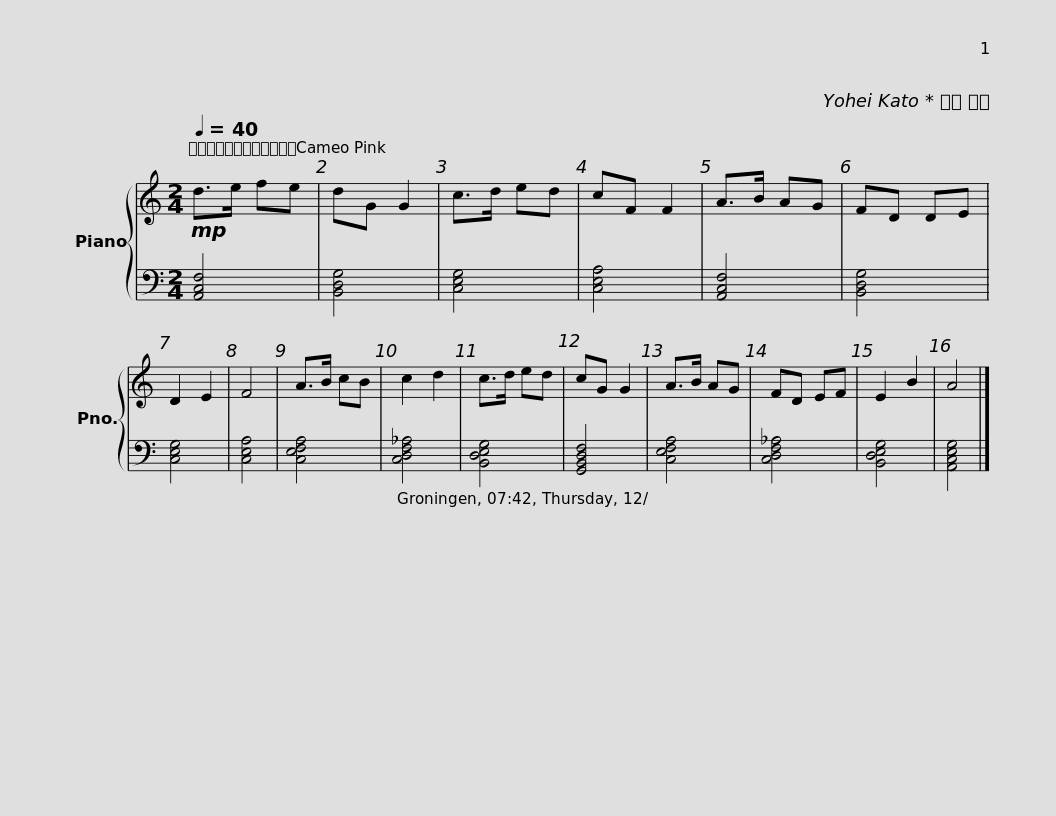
X:1
%%score { 1 | 2 }
L:1/8
Q:1/4=40
M:2/4
I:linebreak $
K:C
V:1 treble
V:2 bass
V:1
!mp! d>e fe | dG G2 | c>d ed | cF F2 | A>B AG | %5
 FD DE | D2 E2 | F4 | A>B cB |$ c2 d2 | %10
 c>d ed | cG G2 | A>B AG | FD EF | E2 B2 | %15
 A4 |] %16
V:2
 [A,,C,F,]4 | [B,,D,G,]4 | [C,E,G,]4 | [C,E,A,]4 | [A,,C,F,]4 | %5
 [B,,D,G,]4 | [C,E,G,]4 | [C,E,A,]4 | [C,E,F,A,]4 |$ [C,D,F,_A,]4 | %10
 [B,,D,E,G,]4 | [G,,B,,D,F,]4 | [C,E,F,A,]4 | [C,D,F,_A,]4 | [B,,D,E,G,]4 | %15
 [A,,C,E,G,]4 |] %16
